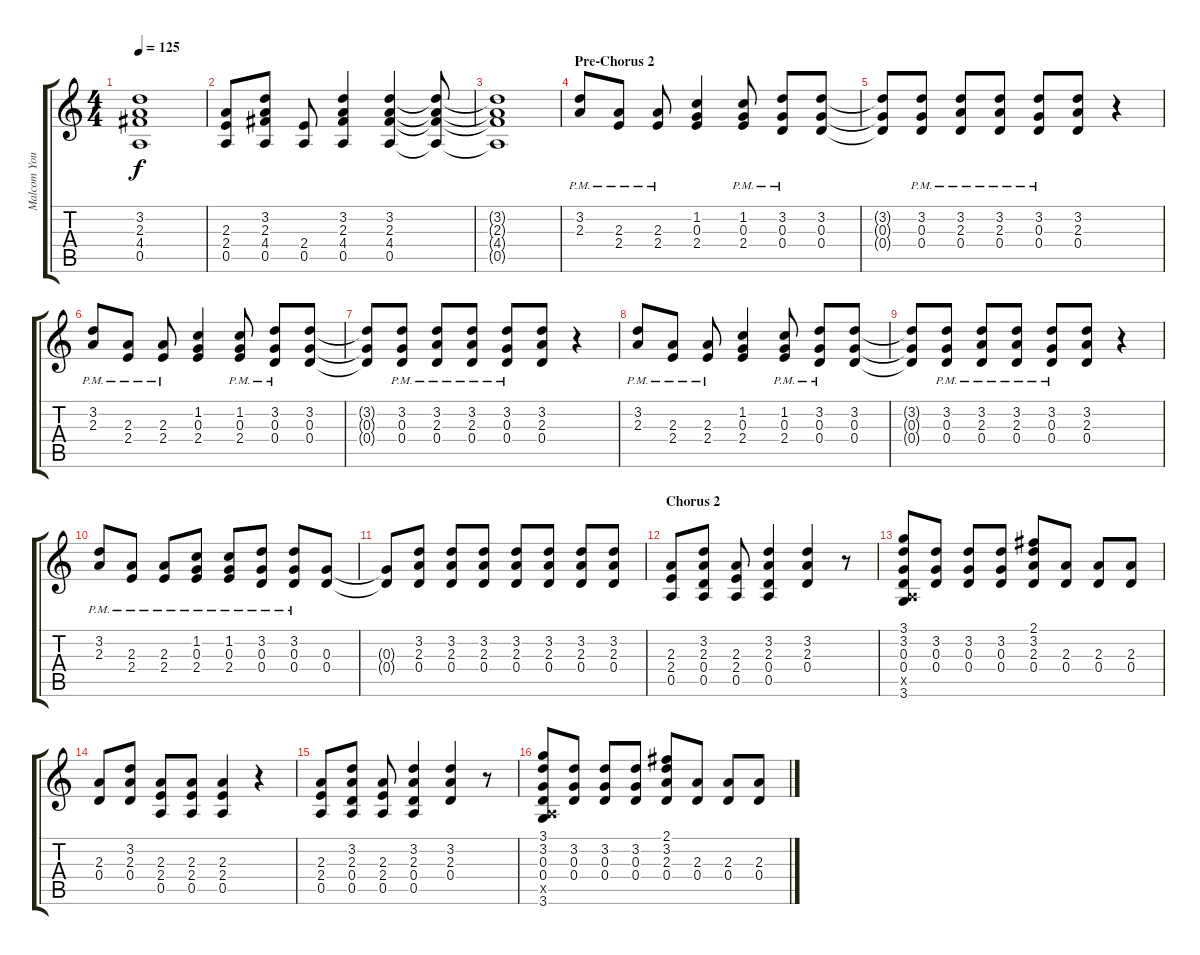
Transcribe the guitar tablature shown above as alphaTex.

\track ("Malcom Young" "Malcom You") {instrument distortionguitar}
\staff {score tabs}
\tuning (E4 B3 G3 D3 A2 E2) {hide}
\ts (4 4)
\tempo 125
\clef g2
\ks c
(3.2{t} 2.3{t} 4.4{t} 0.5{t}).1{dy f} |
(2.3 2.4 0.5).8 (3.2 2.3 4.4 0.5).8 (2.4 0.5).8 (3.2 2.3 4.4 0.5).4 (3.2 2.3 4.4 0.5).4 (3.2{t} 2.3{t} 4.4{t} 0.5{t}).8 |
(3.2{t} 2.3{t} 4.4{t} 0.5{t}).1 |
\section ("" "Pre-Chorus 2")
(3.2 2.3{pm}).8 (2.3{pm} 2.4).8 (2.3{pm} 2.4).8 (1.2 0.3 2.4).4 (1.2 0.3{pm} 2.4).8 (3.2 0.3{pm} 0.4).8 (3.2 0.3 0.4).8 |
(3.2{t} 0.3{t} 0.4{t}).8 (3.2 0.3{pm} 0.4).8 (3.2 2.3{pm} 0.4).8 (3.2 2.3{pm} 0.4).8 (3.2 0.3{pm} 0.4).8 (3.2 2.3 0.4).8 r.4 |
(3.2 2.3{pm}).8 (2.3{pm} 2.4).8 (2.3{pm} 2.4).8 (1.2 0.3 2.4).4 (1.2 0.3{pm} 2.4).8 (3.2 0.3{pm} 0.4).8 (3.2 0.3 0.4).8 |
(3.2{t} 0.3{t} 0.4{t}).8 (3.2 0.3{pm} 0.4).8 (3.2 2.3{pm} 0.4).8 (3.2 2.3{pm} 0.4).8 (3.2 0.3{pm} 0.4).8 (3.2 2.3 0.4).8 r.4 |
(3.2 2.3{pm}).8 (2.3{pm} 2.4).8 (2.3{pm} 2.4).8 (1.2 0.3 2.4).4 (1.2 0.3{pm} 2.4).8 (3.2 0.3{pm} 0.4).8 (3.2 0.3 0.4).8 |
(3.2{t} 0.3{t} 0.4{t}).8 (3.2 0.3{pm} 0.4).8 (3.2 2.3{pm} 0.4).8 (3.2 2.3{pm} 0.4).8 (3.2 0.3{pm} 0.4).8 (3.2 2.3 0.4).8 r.4 |
(3.2 2.3{pm}).8 (2.3{pm} 2.4).8 (2.3{pm} 2.4).8 (1.2 0.3{pm} 2.4).8 (1.2 0.3{pm} 2.4).8 (3.2 0.3{pm} 0.4).8 (3.2 0.3{pm} 0.4).8 (0.3 0.4).8 |
(0.3{t} 0.4{t}).8 (3.2 2.3 0.4).8 (3.2 2.3 0.4).8 (3.2 2.3 0.4).8 (3.2 2.3 0.4).8 (3.2 2.3 0.4).8 (3.2 2.3 0.4).8 (3.2 2.3 0.4).8 |
\section ("" "Chorus 2")
(2.3 2.4 0.5).8 (3.2 2.3 0.4 0.5).8 (2.3 2.4 0.5).8 (3.2 2.3 0.4 0.5).4 (3.2 2.3 0.4).4 r.8 |
(3.1 3.2 0.3 0.4 0.5{x} 3.6).8 (3.2 0.3 0.4).8 (3.2 0.3 0.4).8 (3.2 0.3 0.4).8 (2.1 3.2 2.3 0.4).8 (2.3 0.4).8 (2.3 0.4).8 (2.3 0.4).8 |
(2.3 0.4).8 (3.2 2.3 0.4).8 (2.3 2.4 0.5).8 (2.3 2.4 0.5).8 (2.3 2.4 0.5).4 r.4 |
(2.3 2.4 0.5).8 (3.2 2.3 0.4 0.5).8 (2.3 2.4 0.5).8 (3.2 2.3 0.4 0.5).4 (3.2 2.3 0.4).4 r.8 |
(3.1 3.2 0.3 0.4 0.5{x} 3.6).8 (3.2 0.3 0.4).8 (3.2 0.3 0.4).8 (3.2 0.3 0.4).8 (2.1 3.2 2.3 0.4).8 (2.3 0.4).8 (2.3 0.4).8 (2.3 0.4).8
